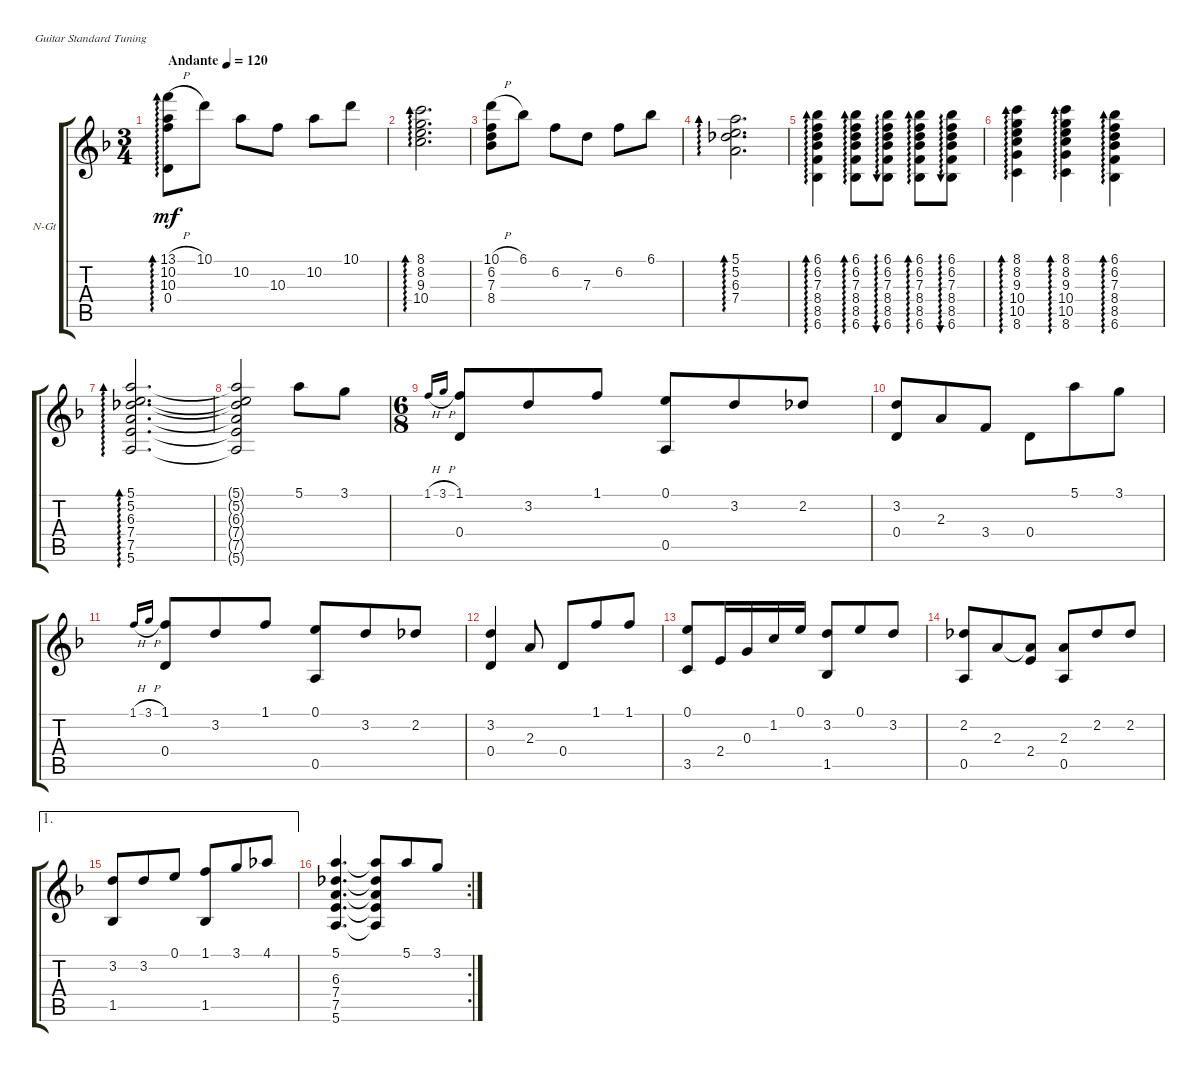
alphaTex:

\defaultSystemsLayout 4
\bracketExtendMode groupsimilarinstruments
\firstSystemTrackNameOrientation horizontal
\otherSystemsTrackNameOrientation horizontal
\track ("Guitar" "N-Gt") {instrument acousticguitarnylon}
\staff {score tabs}
\tuning (E4 B3 G3 D3 A2 E2)
\ts (3 4)
\tempo (120 "Andante")
\clef g2
\ks f
(0.4 10.2 10.3 13.1{h}).8{ad 0 dy mf instrument acousticguitarnylon} 10.1.8 10.2.8 10.3.8 10.2.8 10.1.8 |
(8.1 8.2 9.3 10.4).2{d ad 0} |
(10.1{h} 6.2 7.3 8.4).8 6.1.8 6.2.8 7.3.8 6.2.8 6.1.8 |
(5.1 5.2 6.3 7.4).2{d ad 0} |
(6.1 6.2 7.3 8.4 8.5 6.6).4{ad 0} (6.1 6.2 7.3 8.4 8.5 6.6).8{ad 0} (6.1 6.2 7.3 8.4 8.5 6.6).8{au 0} (6.1 6.2 7.3 8.4 8.5 6.6).8{ad 0} (6.1 6.2 7.3 8.4 8.5 6.6).8{au 0} |
(8.1 8.2 9.3 10.4 10.5 8.6).4{ad 0} (8.1 8.2 9.3 10.4 10.5 8.6).4{ad 0} (6.1 6.2 7.3 8.4 8.5 6.6).4{ad 0} |
(5.1 5.2 6.3 7.4 7.5 5.6).2{d ad 0} |
(5.1{t} 5.2{t} 6.3{t} 7.4{t} 7.5{t} 5.6{t}).2 5.1.8 3.1.8 |
\ts (6 8)
1.1{h}.16{gr onbeat} 3.1{h}.16{gr onbeat} (1.1 0.4).8 3.2.8 1.1.8 (0.1 0.5).8 3.2.8 2.2.8 |
(0.4 3.2).8 2.3.8 3.4.8 0.4.8 5.1.8 3.1.8 |
1.1{h}.16{gr onbeat} 3.1{h}.16{gr onbeat} (1.1 0.4).8 3.2.8 1.1.8 (0.1 0.5).8 3.2.8 2.2.8 |
(3.2 0.4).4 2.3.8 0.4.8 1.1.8 1.1.8 |
(0.1 3.5).8 2.4.16 0.3.16 1.2.16 0.1.16 (3.2 1.5).8 0.1.8 3.2.8 |
(2.2 0.5).8 2.3.8 (2.4 2.3{t}).8 (2.3 0.5).8 2.2.8 2.2.8 |
\ae 1
(3.2 1.5).8 3.2.8 0.1.8 (1.1 1.5).8 3.1.8 4.1.8 |
\rc 2
(5.1 6.3 7.4 7.5 5.6).4{d} (5.6{t} 5.1{t} 6.3{t} 7.4{t} 7.5{t}).8 5.1.8 3.1.8
